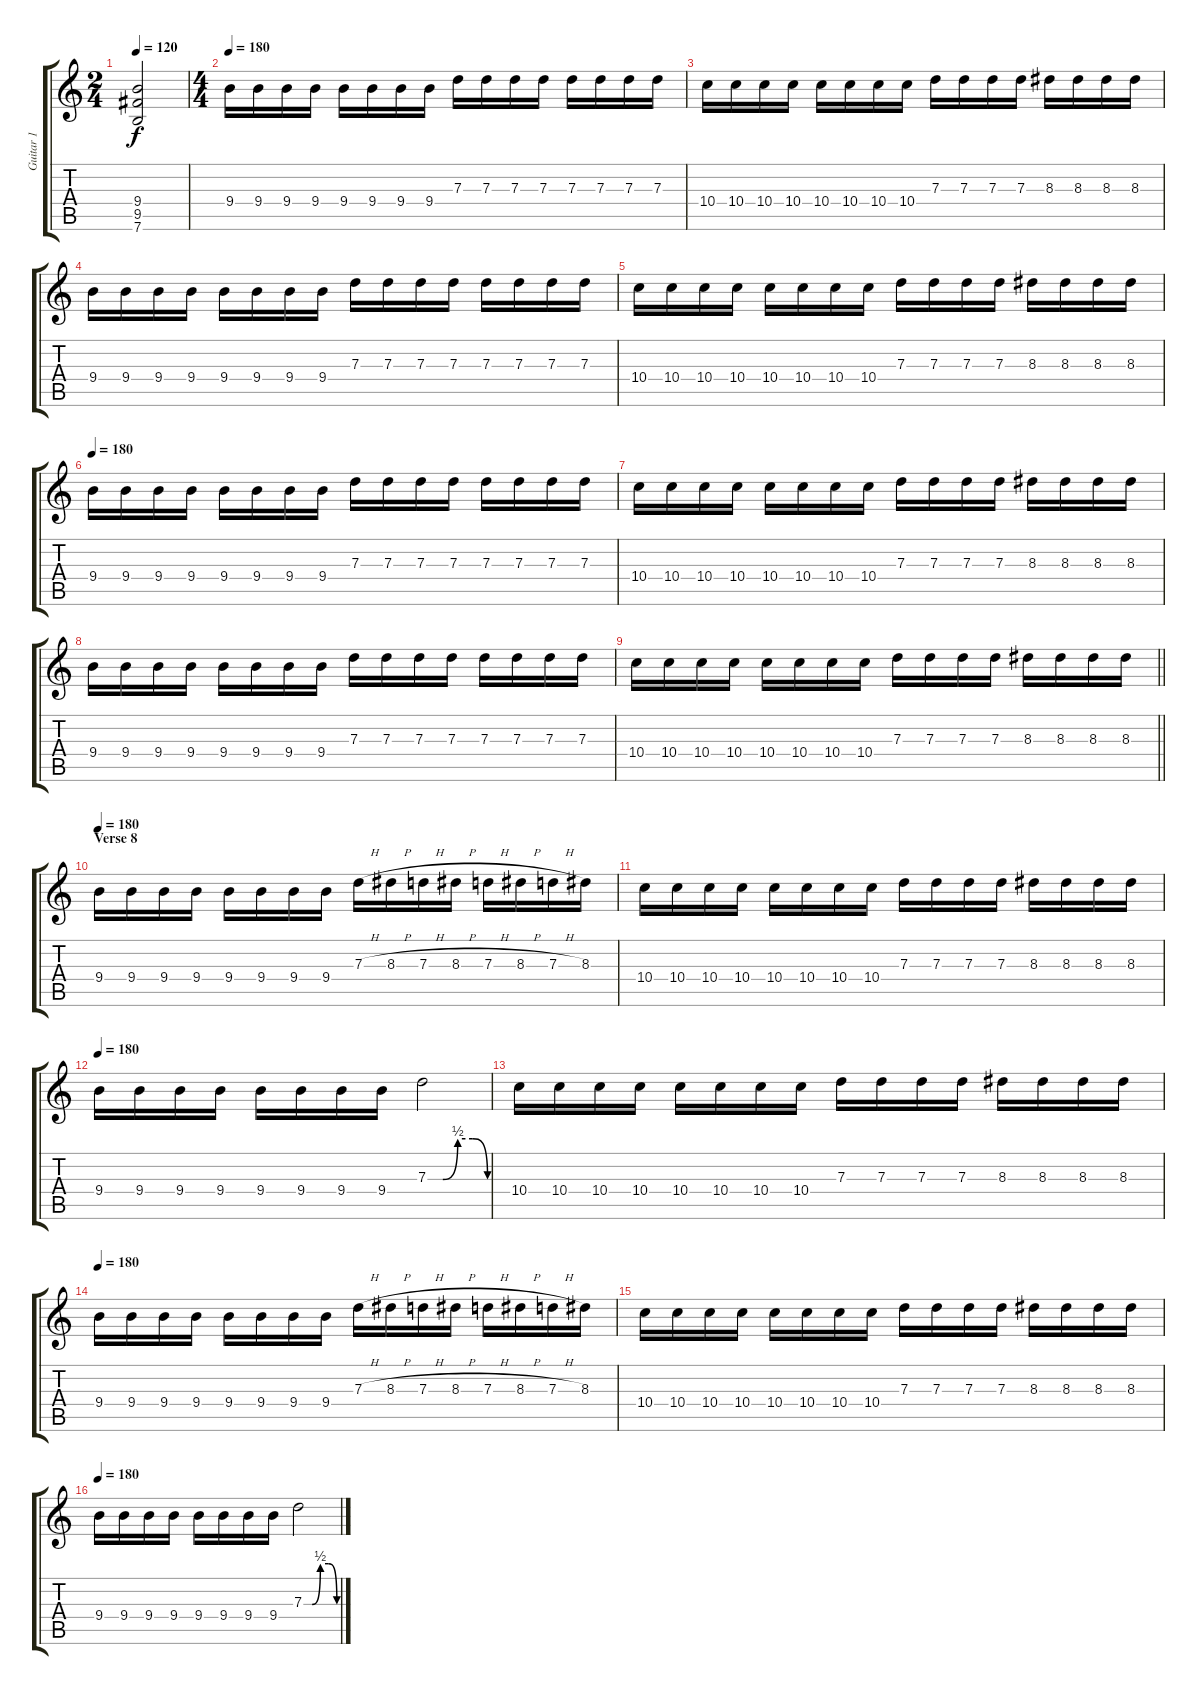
\track ("Guitar 1" "Guitar 1") {instrument distortionguitar}
\staff {score tabs}
\tuning (E4 B3 G3 D3 A2 E2) {hide}
\ts (2 4)
\tempo 120
\clef g2
\ks c
(9.4{t} 9.5{t} 7.6{t}).2{dy f} |
\ts (4 4)
\tempo 180
9.4.16 9.4.16 9.4.16 9.4.16 9.4.16 9.4.16 9.4.16 9.4.16 7.3.16 7.3.16 7.3.16 7.3.16 7.3.16 7.3.16 7.3.16 7.3.16 |
10.4.16 10.4.16 10.4.16 10.4.16 10.4.16 10.4.16 10.4.16 10.4.16 7.3.16 7.3.16 7.3.16 7.3.16 8.3.16 8.3.16 8.3.16 8.3.16 |
9.4.16 9.4.16 9.4.16 9.4.16 9.4.16 9.4.16 9.4.16 9.4.16 7.3.16 7.3.16 7.3.16 7.3.16 7.3.16 7.3.16 7.3.16 7.3.16 |
10.4.16 10.4.16 10.4.16 10.4.16 10.4.16 10.4.16 10.4.16 10.4.16 7.3.16 7.3.16 7.3.16 7.3.16 8.3.16 8.3.16 8.3.16 8.3.16 |
\tempo 180
9.4.16 9.4.16 9.4.16 9.4.16 9.4.16 9.4.16 9.4.16 9.4.16 7.3.16 7.3.16 7.3.16 7.3.16 7.3.16 7.3.16 7.3.16 7.3.16 |
10.4.16 10.4.16 10.4.16 10.4.16 10.4.16 10.4.16 10.4.16 10.4.16 7.3.16 7.3.16 7.3.16 7.3.16 8.3.16 8.3.16 8.3.16 8.3.16 |
9.4.16 9.4.16 9.4.16 9.4.16 9.4.16 9.4.16 9.4.16 9.4.16 7.3.16 7.3.16 7.3.16 7.3.16 7.3.16 7.3.16 7.3.16 7.3.16 |
\barLineRight lightlight
10.4.16 10.4.16 10.4.16 10.4.16 10.4.16 10.4.16 10.4.16 10.4.16 7.3.16 7.3.16 7.3.16 7.3.16 8.3.16 8.3.16 8.3.16 8.3.16 |
\section ("" "Verse 8")
\tempo 180
9.4.16 9.4.16 9.4.16 9.4.16 9.4.16 9.4.16 9.4.16 9.4.16 7.3{h}.16 8.3{h}.16 7.3{h}.16 8.3{h}.16 7.3{h}.16 8.3{h}.16 7.3{h}.16 8.3.16 |
10.4.16 10.4.16 10.4.16 10.4.16 10.4.16 10.4.16 10.4.16 10.4.16 7.3.16 7.3.16 7.3.16 7.3.16 8.3.16 8.3.16 8.3.16 8.3.16 |
\tempo 180
9.4.16 9.4.16 9.4.16 9.4.16 9.4.16 9.4.16 9.4.16 9.4.16 7.3{be (custom 0 0 15 0 30 2 45 2 60 0)}.2 |
10.4.16 10.4.16 10.4.16 10.4.16 10.4.16 10.4.16 10.4.16 10.4.16 7.3.16 7.3.16 7.3.16 7.3.16 8.3.16 8.3.16 8.3.16 8.3.16 |
\tempo 180
9.4.16 9.4.16 9.4.16 9.4.16 9.4.16 9.4.16 9.4.16 9.4.16 7.3{h}.16 8.3{h}.16 7.3{h}.16 8.3{h}.16 7.3{h}.16 8.3{h}.16 7.3{h}.16 8.3.16 |
10.4.16 10.4.16 10.4.16 10.4.16 10.4.16 10.4.16 10.4.16 10.4.16 7.3.16 7.3.16 7.3.16 7.3.16 8.3.16 8.3.16 8.3.16 8.3.16 |
\tempo 180
9.4.16 9.4.16 9.4.16 9.4.16 9.4.16 9.4.16 9.4.16 9.4.16 7.3{be (custom 0 0 15 0 30 2 45 2 60 0)}.2
